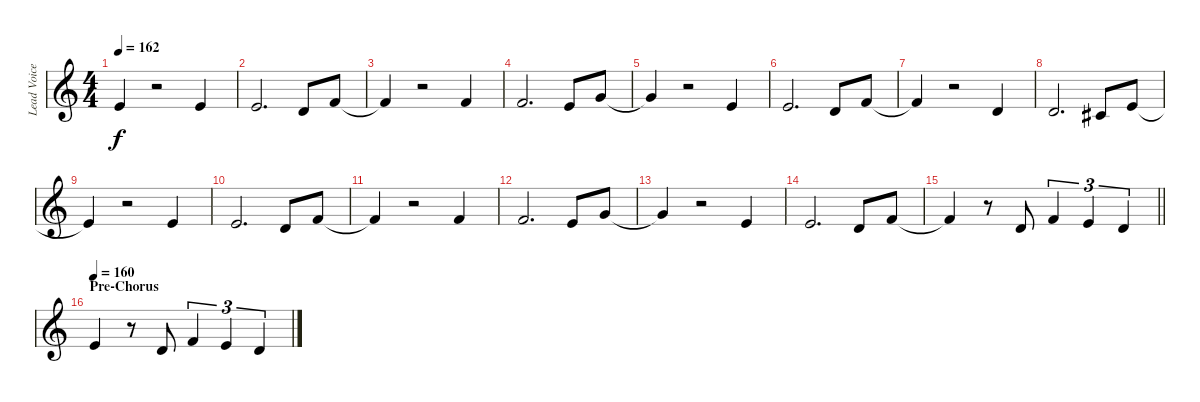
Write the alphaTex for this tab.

\track ("Lead Voice" "Lead Voice") {instrument lead2sawtooth}
\staff {score}
\tuning (E4 B3 G3 D3 A2 D2) {hide}
\ts (4 4)
\tempo 162
\clef g2
\ks c
5.2{t}.4{dy f} r.2 5.2.4 |
5.2.2{d} 3.2.8 1.1.8 |
1.1{t}.4 r.2 1.1.4 |
1.1.2{d} 5.2.8 3.1.8 |
3.1{t}.4 r.2 5.2.4 |
5.2.2{d} 3.2.8 1.1.8 |
1.1{t}.4 r.2 3.2.4 |
3.2.2{d} 2.2.8 5.2.8 |
5.2{t}.4 r.2 5.2.4 |
5.2.2{d} 3.2.8 1.1.8 |
1.1{t}.4 r.2 1.1.4 |
1.1.2{d} 5.2.8 3.1.8 |
3.1{t}.4 r.2 5.2.4 |
5.2.2{d} 3.2.8 1.1.8 |
\barLineRight lightlight
1.1{t}.4 r.8 3.2.8 1.1.4{tu (3 2)} 5.2.4{tu (3 2)} 3.2.4{tu (3 2)} |
\section ("" "Pre-Chorus")
\tempo 160
5.2.4 r.8 3.2.8 1.1.4{tu (3 2)} 5.2.4{tu (3 2)} 3.2.4{tu (3 2)}
